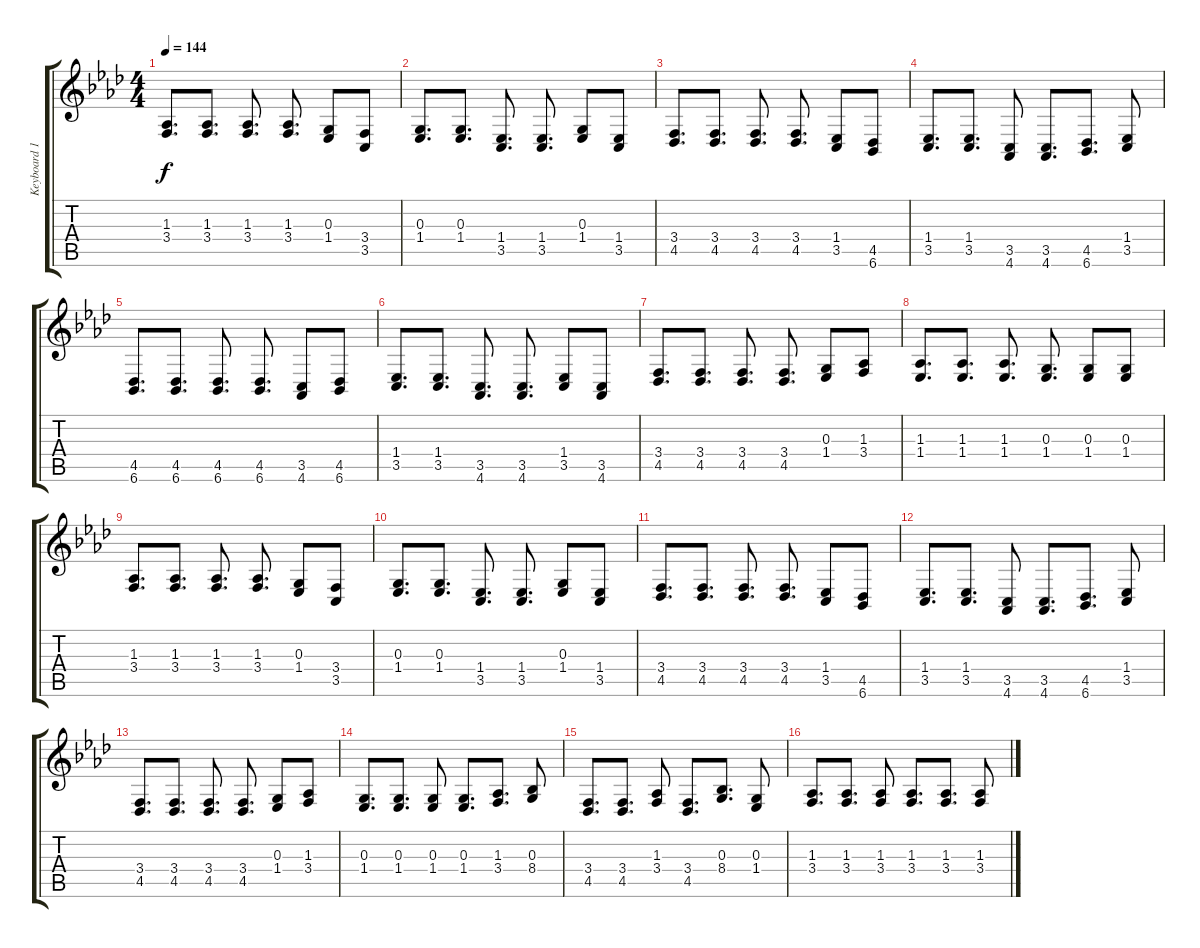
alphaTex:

\track ("Keyboard 1" "Keyboard 1") {instrument lead2sawtooth}
\staff {score tabs}
\tuning (E4 B3 G3 D3 A2 E2) {hide}
\ts (4 4)
\tempo 144
\clef g2
\ks ab
(1.3 3.4).8{d dy f} (1.3 3.4).8{d} (1.3 3.4).8{d} (1.3 3.4).8{d} (0.3 1.4).8 (3.4 3.5).8 |
(0.3 1.4).8{d} (0.3 1.4).8{d} (1.4 3.5).8{d} (1.4 3.5).8{d} (0.3 1.4).8 (1.4 3.5).8 |
(3.4 4.5).8{d} (3.4 4.5).8{d} (3.4 4.5).8{d} (3.4 4.5).8{d} (1.4 3.5).8 (4.5 6.6).8 |
(1.4 3.5).8{d} (1.4 3.5).8{d} (3.5 4.6).8 (3.5 4.6).8{d} (4.5 6.6).8{d} (1.4 3.5).8 |
(4.5 6.6).8{d} (4.5 6.6).8{d} (4.5 6.6).8{d} (4.5 6.6).8{d} (3.5 4.6).8 (4.5 6.6).8 |
(1.4 3.5).8{d} (1.4 3.5).8{d} (3.5 4.6).8{d} (3.5 4.6).8{d} (1.4 3.5).8 (3.5 4.6).8 |
(3.4 4.5).8{d} (3.4 4.5).8{d} (3.4 4.5).8{d} (3.4 4.5).8{d} (0.3 1.4).8 (1.3 3.4).8 |
(1.3 1.4).8{d} (1.3 1.4).8{d} (1.3 1.4).8{d} (0.3 1.4).8{d} (0.3 1.4).8 (0.3 1.4).8 |
(1.3 3.4).8{d} (1.3 3.4).8{d} (1.3 3.4).8{d} (1.3 3.4).8{d} (0.3 1.4).8 (3.4 3.5).8 |
(0.3 1.4).8{d} (0.3 1.4).8{d} (1.4 3.5).8{d} (1.4 3.5).8{d} (0.3 1.4).8 (1.4 3.5).8 |
(3.4 4.5).8{d} (3.4 4.5).8{d} (3.4 4.5).8{d} (3.4 4.5).8{d} (1.4 3.5).8 (4.5 6.6).8 |
(1.4 3.5).8{d} (1.4 3.5).8{d} (3.5 4.6).8 (3.5 4.6).8{d} (4.5 6.6).8{d} (1.4 3.5).8 |
(3.4 4.5).8{d} (3.4 4.5).8{d} (3.4 4.5).8{d} (3.4 4.5).8{d} (0.3 1.4).8 (1.3 3.4).8 |
(0.3 1.4).8{d} (0.3 1.4).8{d} (0.3 1.4).8 (0.3 1.4).8{d} (1.3 3.4).8{d} (0.3 8.4).8 |
(3.4 4.5).8{d} (3.4 4.5).8{d} (1.3 3.4).8 (3.4 4.5).8{d} (0.3 8.4).8{d} (0.3 1.4).8 |
(1.3 3.4).8{d} (1.3 3.4).8{d} (1.3 3.4).8 (1.3 3.4).8{d} (1.3 3.4).8{d} (1.3 3.4).8
